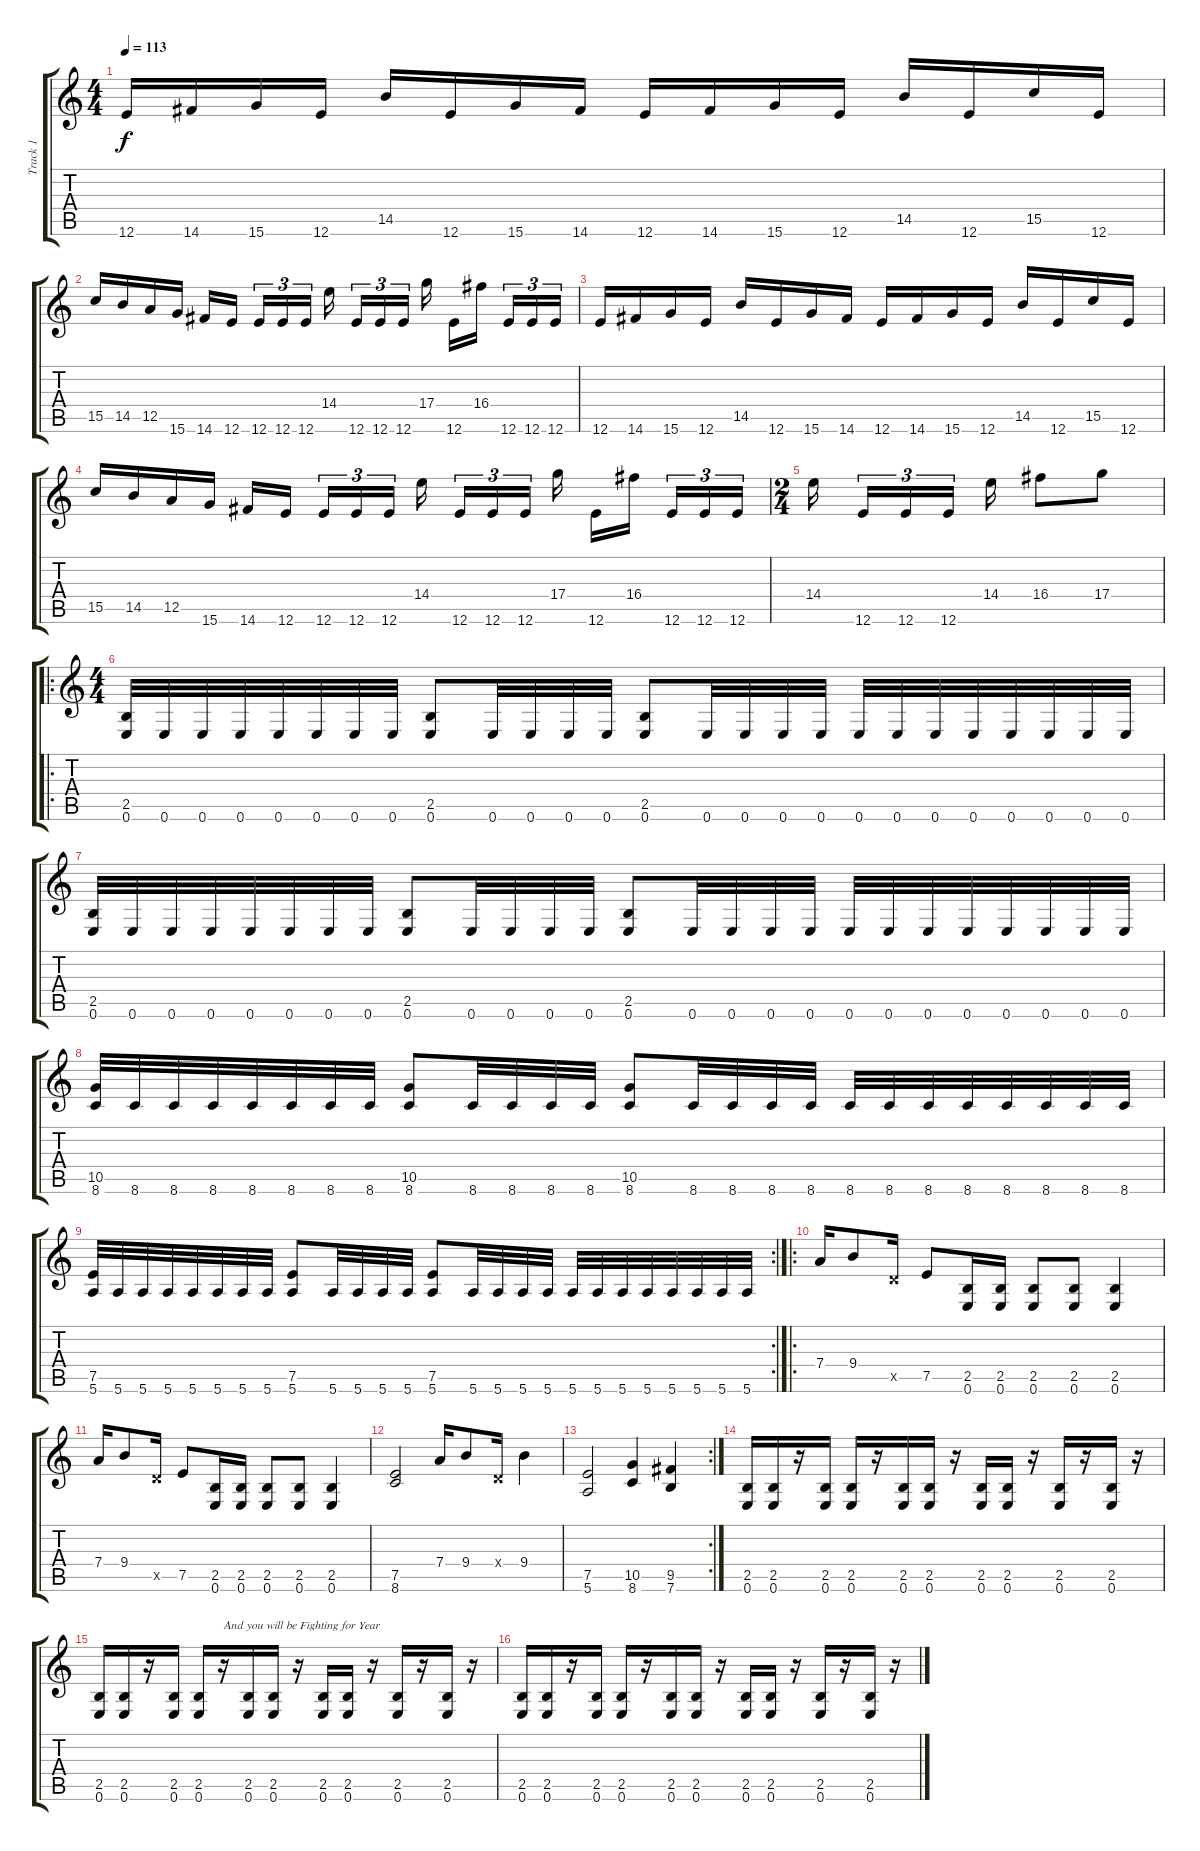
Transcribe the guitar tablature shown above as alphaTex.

\track ("Track 1" "Track 1") {instrument distortionguitar}
\staff {score tabs}
\tuning (E4 B3 G3 D3 A2 E2) {hide}
\ts (4 4)
\tempo 113
\clef g2
\ks c
12.6.16{dy f} 14.6.16 15.6.16 12.6.16 14.5.16 12.6.16 15.6.16 14.6.16 12.6.16 14.6.16 15.6.16 12.6.16 14.5.16 12.6.16 15.5.16 12.6.16 |
15.5.16 14.5.16 12.5.16 15.6.16 14.6.16 12.6.16 12.6.16{tu (3 2)} 12.6.16{tu (3 2)} 12.6.16{tu (3 2)} 14.4.16 12.6.16{tu (3 2)} 12.6.16{tu (3 2)} 12.6.16{tu (3 2)} 17.4.16 12.6.16 16.4.16 12.6.16{tu (3 2)} 12.6.16{tu (3 2)} 12.6.16{tu (3 2)} |
12.6.16 14.6.16 15.6.16 12.6.16 14.5.16 12.6.16 15.6.16 14.6.16 12.6.16 14.6.16 15.6.16 12.6.16 14.5.16 12.6.16 15.5.16 12.6.16 |
15.5.16 14.5.16 12.5.16 15.6.16 14.6.16 12.6.16 12.6.16{tu (3 2)} 12.6.16{tu (3 2)} 12.6.16{tu (3 2)} 14.4.16 12.6.16{tu (3 2)} 12.6.16{tu (3 2)} 12.6.16{tu (3 2)} 17.4.16 12.6.16 16.4.16 12.6.16{tu (3 2)} 12.6.16{tu (3 2)} 12.6.16{tu (3 2)} |
\ts (2 4)
14.4.16 12.6.16{tu (3 2)} 12.6.16{tu (3 2)} 12.6.16{tu (3 2)} 14.4.16 16.4.8 17.4.8 |
\ro
\ts (4 4)
(2.5 0.6).32 0.6.32 0.6.32 0.6.32 0.6.32 0.6.32 0.6.32 0.6.32 (2.5 0.6).8 0.6.32 0.6.32 0.6.32 0.6.32 (2.5 0.6).8 0.6.32 0.6.32 0.6.32 0.6.32 0.6.32 0.6.32 0.6.32 0.6.32 0.6.32 0.6.32 0.6.32 0.6.32 |
(2.5 0.6).32 0.6.32 0.6.32 0.6.32 0.6.32 0.6.32 0.6.32 0.6.32 (2.5 0.6).8 0.6.32 0.6.32 0.6.32 0.6.32 (2.5 0.6).8 0.6.32 0.6.32 0.6.32 0.6.32 0.6.32 0.6.32 0.6.32 0.6.32 0.6.32 0.6.32 0.6.32 0.6.32 |
(10.5 8.6).32 8.6.32 8.6.32 8.6.32 8.6.32 8.6.32 8.6.32 8.6.32 (10.5 8.6).8 8.6.32 8.6.32 8.6.32 8.6.32 (10.5 8.6).8 8.6.32 8.6.32 8.6.32 8.6.32 8.6.32 8.6.32 8.6.32 8.6.32 8.6.32 8.6.32 8.6.32 8.6.32 |
\rc 2
(7.5 5.6).32 5.6.32 5.6.32 5.6.32 5.6.32 5.6.32 5.6.32 5.6.32 (7.5 5.6).8 5.6.32 5.6.32 5.6.32 5.6.32 (7.5 5.6).8 5.6.32 5.6.32 5.6.32 5.6.32 5.6.32 5.6.32 5.6.32 5.6.32 5.6.32 5.6.32 5.6.32 5.6.32 |
\ro
7.4.16 9.4.8 5.5{x}.16 7.5.8 (2.5 0.6).16 (2.5 0.6).16 (2.5 0.6).8 (2.5 0.6).8 (2.5 0.6).4 |
7.4.16 9.4.8 5.5{x}.16 7.5.8 (2.5 0.6).16 (2.5 0.6).16 (2.5 0.6).8 (2.5 0.6).8 (2.5 0.6).4 |
(7.5 8.6).2 7.4.16 9.4.8 0.4{x}.16 9.4.4 |
\rc 2
(7.5 5.6).2 (10.5 8.6).4 (9.5 7.6).4 |
(2.5 0.6).16 (2.5 0.6).16 r.16 (2.5 0.6).16 (2.5 0.6).16 r.16 (2.5 0.6).16 (2.5 0.6).16 r.16 (2.5 0.6).16 (2.5 0.6).16 r.16 (2.5 0.6).16 r.16 (2.5 0.6).16 r.16 |
(2.5 0.6).16 (2.5 0.6).16 r.16 (2.5 0.6).16 (2.5 0.6).16 r.16{txt "And you will be Fighting for Year"} (2.5 0.6).16 (2.5 0.6).16 r.16 (2.5 0.6).16 (2.5 0.6).16 r.16 (2.5 0.6).16 r.16 (2.5 0.6).16 r.16 |
(2.5 0.6).16 (2.5 0.6).16 r.16 (2.5 0.6).16 (2.5 0.6).16 r.16 (2.5 0.6).16 (2.5 0.6).16 r.16 (2.5 0.6).16 (2.5 0.6).16 r.16 (2.5 0.6).16 r.16 (2.5 0.6).16 r.16
